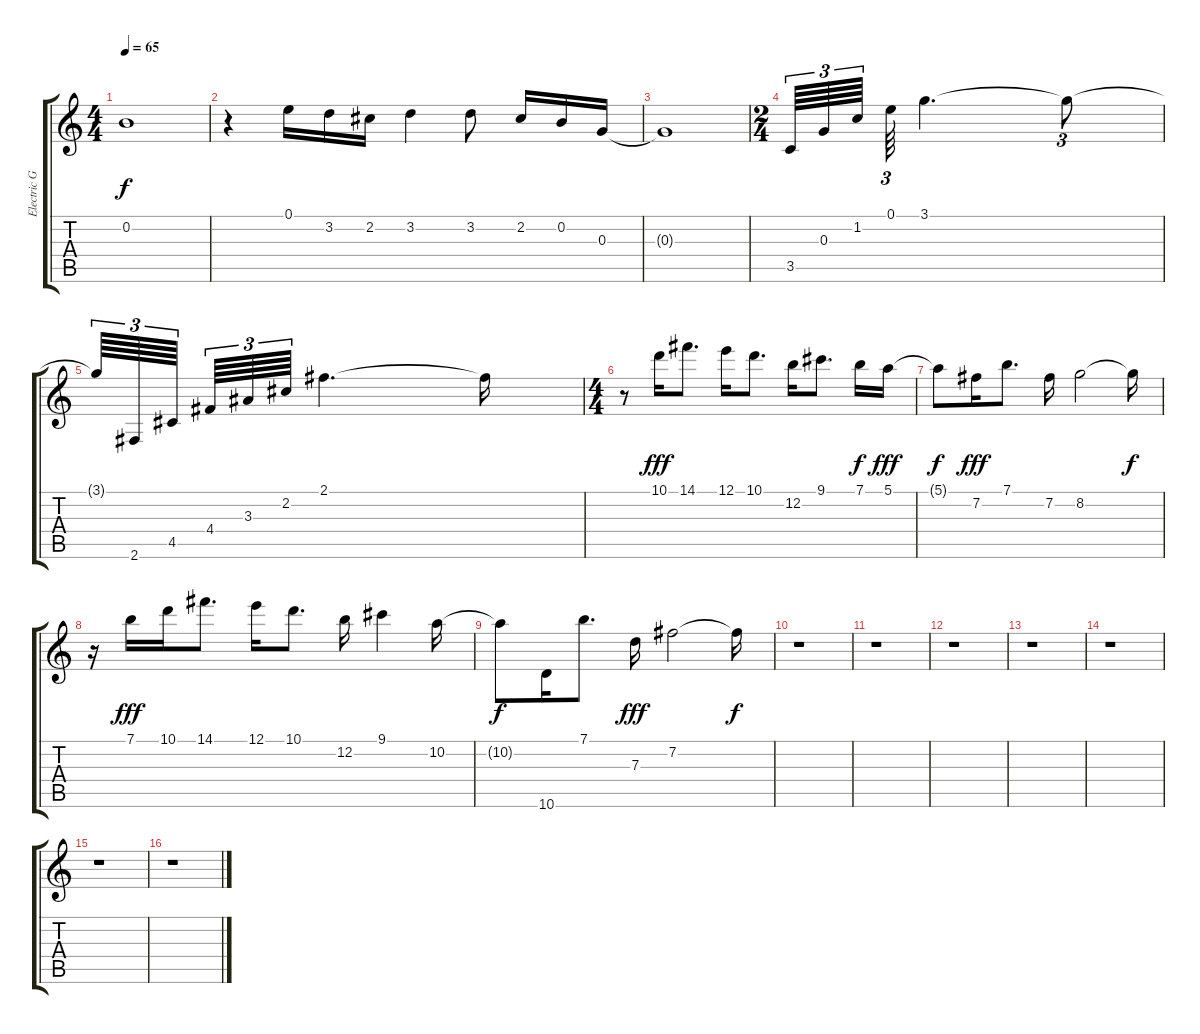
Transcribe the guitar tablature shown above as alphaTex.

\track ("Electric Guitar (Steve Morse)" "Electric G") {instrument electricguitarjazz}
\staff {score tabs}
\tuning (E4 B3 G3 D3 A2 E2) {hide}
\ts (4 4)
\tempo 65
\clef g2
\ks c
0.2{t}.1{dy f} |
r.4 0.1.16 3.2.16 2.2.16 3.2.4 3.2.8 2.2.16 0.2.16 0.3.16 |
0.3{t}.1 |
\ts (2 4)
3.5.64{tu (3 2)} 0.3.64{tu (3 2)} 1.2.64{tu (3 2) beam splitsecondary} 0.1.64{tu (3 2)} 3.1.4{d} 3.1{t}.8{tu (3 2)} |
3.1{t}.64{tu (3 2)} 2.6.64{tu (3 2)} 4.5.64{tu (3 2) beam splitsecondary} 4.4.64{tu (3 2)} 3.3.64{tu (3 2)} 2.2.64{tu (3 2)} 2.1.4{d} 2.1{t}.16 |
\ts (4 4)
r.8 10.1.16{dy fff} 14.1.8{d} 12.1.16 10.1.8{d} 12.2.16 9.1.8{d} 7.1.16{dy f} 5.1.16{dy fff} |
5.1{t}.8{dy f} 7.2.16{dy fff} 7.1.8{d} 7.2.16 8.2.2 8.2{t}.16{dy f} |
r.16 7.1.16{dy fff} 10.1.16 14.1.8{d} 12.1.16 10.1.8{d} 12.2.16 9.1.4 10.2.16 |
10.2{t}.8{dy f} 10.6.16 7.1.8{d} 7.3.16{dy fff} 7.2.2 7.2{t}.16{dy f} |
r.1 |
r.1 |
r.1 |
r.1 |
r.1 |
r.1 |
r.1
